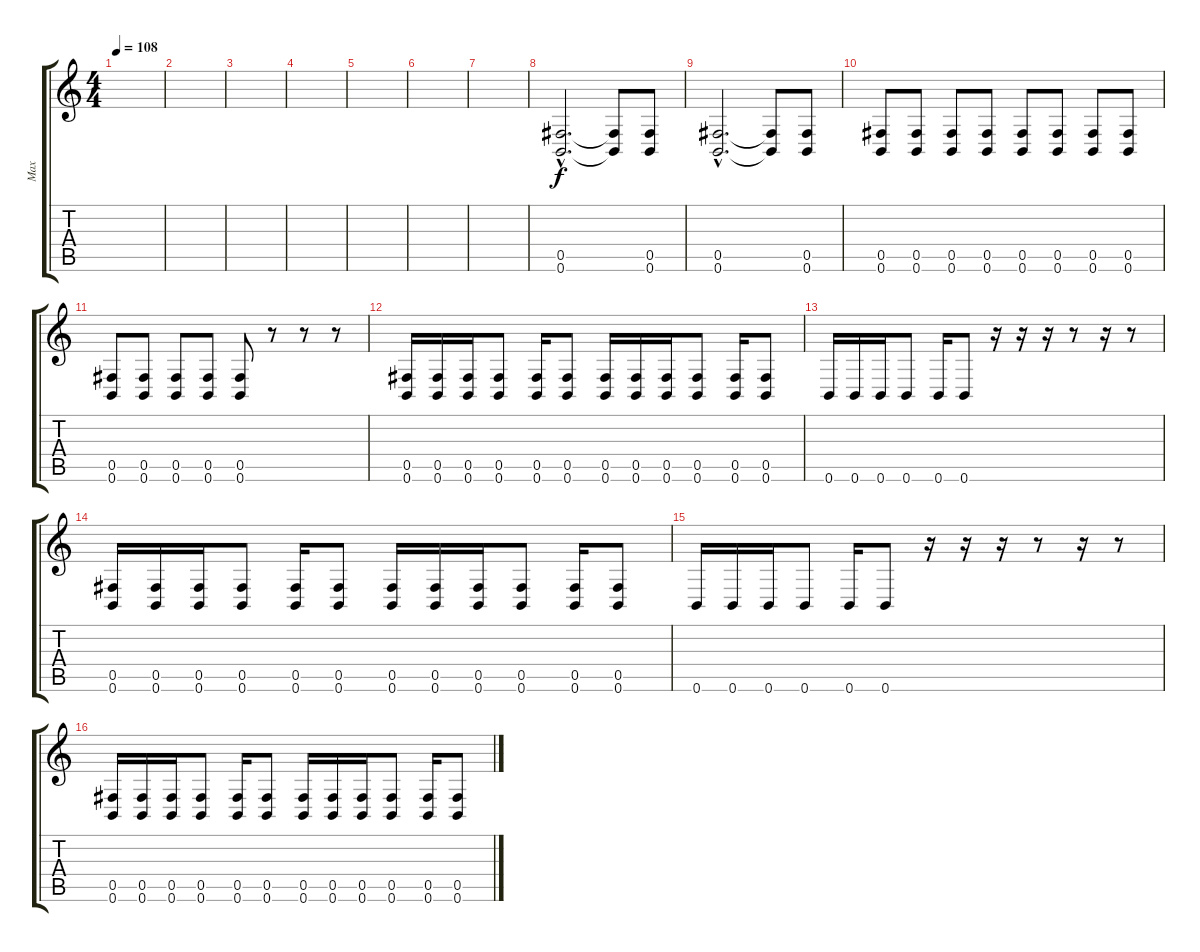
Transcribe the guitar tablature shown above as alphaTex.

\track ("Max" "Max") {instrument overdrivenguitar}
\staff {score tabs}
\tuning (Db4 Ab3 E3 B2 Gb2 B1) {hide}
\ts (4 4)
\tempo 108
\clef g2
\ks c
|
|
|
|
|
|
|
(0.5{hac} 0.6{hac}).2{d} (0.5{t} 0.6{t}).8 (0.5 0.6).8 |
(0.5{hac} 0.6{hac}).2{d} (0.5{t} 0.6{t}).8 (0.5 0.6).8 |
(0.5 0.6).8 (0.5 0.6).8 (0.5 0.6).8 (0.5 0.6).8 (0.5 0.6).8 (0.5 0.6).8 (0.5 0.6).8 (0.5 0.6).8 |
(0.5 0.6).8 (0.5 0.6).8 (0.5 0.6).8 (0.5 0.6).8 (0.5 0.6).8 r.8 r.8 r.8 |
(0.5 0.6).16 (0.5 0.6).16 (0.5 0.6).16 (0.5 0.6).8 (0.5 0.6).16 (0.5 0.6).8 (0.5 0.6).16 (0.5 0.6).16 (0.5 0.6).16 (0.5 0.6).8 (0.5 0.6).16 (0.5 0.6).8 |
0.6.16 0.6.16 0.6.16 0.6.8 0.6.16 0.6.8 r.16 r.16 r.16 r.8 r.16 r.8 |
(0.5 0.6).16 (0.5 0.6).16 (0.5 0.6).16 (0.5 0.6).8 (0.5 0.6).16 (0.5 0.6).8 (0.5 0.6).16 (0.5 0.6).16 (0.5 0.6).16 (0.5 0.6).8 (0.5 0.6).16 (0.5 0.6).8 |
0.6.16 0.6.16 0.6.16 0.6.8 0.6.16 0.6.8 r.16 r.16 r.16 r.8 r.16 r.8 |
(0.5 0.6).16 (0.5 0.6).16 (0.5 0.6).16 (0.5 0.6).8 (0.5 0.6).16 (0.5 0.6).8 (0.5 0.6).16 (0.5 0.6).16 (0.5 0.6).16 (0.5 0.6).8 (0.5 0.6).16 (0.5 0.6).8
